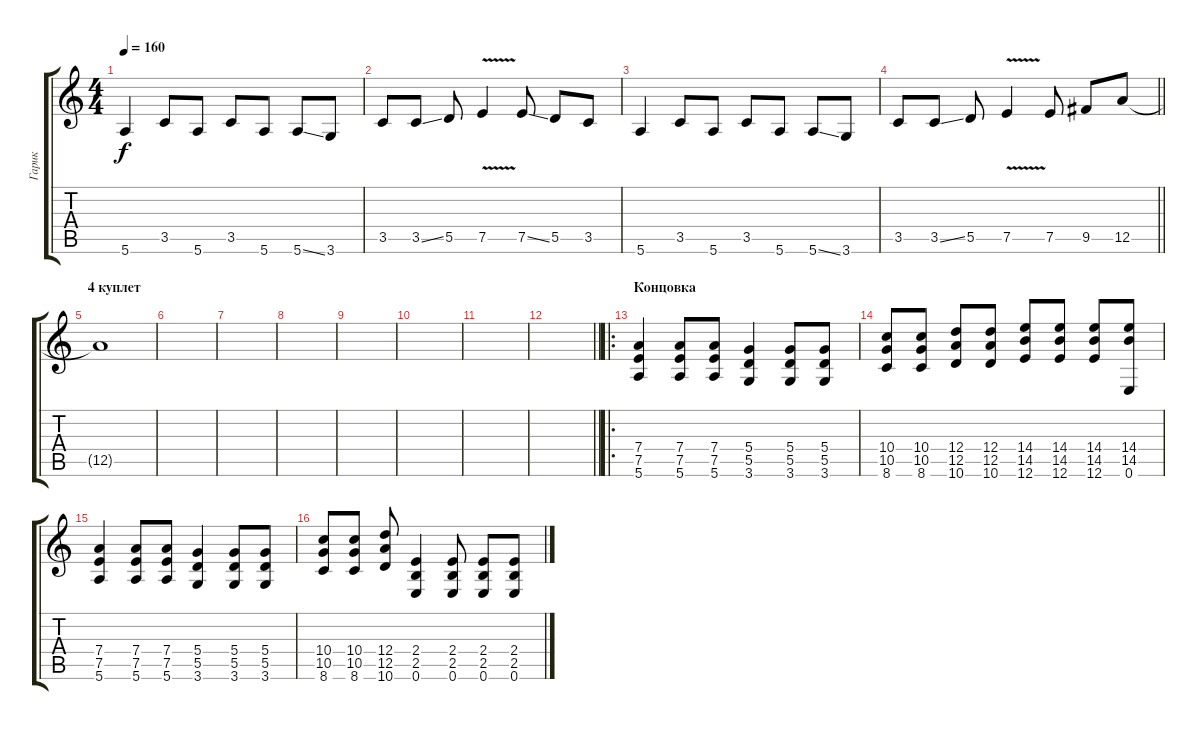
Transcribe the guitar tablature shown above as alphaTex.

\track ("Гарик" "Гарик") {instrument distortionguitar}
\staff {score tabs}
\tuning (E4 B3 G3 D3 A2 E2) {hide}
\ts (4 4)
\tempo 160
\clef g2
\ks c
5.6.4{dy f} 3.5.8 5.6.8 3.5.8 5.6.8 5.6{ss}.8 3.6.8 |
3.5.8 3.5{ss}.8 5.5.8 7.5{v}.4 7.5{ss}.8 5.5.8 3.5.8 |
5.6.4 3.5.8 5.6.8 3.5.8 5.6.8 5.6{ss}.8 3.6.8 |
\barLineRight lightlight
3.5.8 3.5{ss}.8 5.5.8 7.5{v}.4 7.5.8 9.5.8 12.5.8{volume 0} |
\section ("" "4 куплет")
12.5{t}.1 |
|
|
|
|
|
|
\barLineRight lightlight
|
\ro
\section ("" "Концовка")
(7.4 7.5 5.6).4{volume 16} (7.4 7.5 5.6).8 (7.4 7.5 5.6).8 (5.4 5.5 3.6).4 (5.4 5.5 3.6).8 (5.4 5.5 3.6).8 |
(10.4 10.5 8.6).8 (10.4 10.5 8.6).8 (12.4 12.5 10.6).8 (12.4 12.5 10.6).8 (14.4 14.5 12.6).8 (14.4 14.5 12.6).8 (14.4 14.5 12.6).8 (14.4 14.5 0.6).8 |
(7.4 7.5 5.6).4 (7.4 7.5 5.6).8 (7.4 7.5 5.6).8 (5.4 5.5 3.6).4 (5.4 5.5 3.6).8 (5.4 5.5 3.6).8 |
(10.4 10.5 8.6).8 (10.4 10.5 8.6).8 (12.4 12.5 10.6).8 (2.4 2.5 0.6).4 (2.4 2.5 0.6).8 (2.4 2.5 0.6).8 (2.4 2.5 0.6).8
